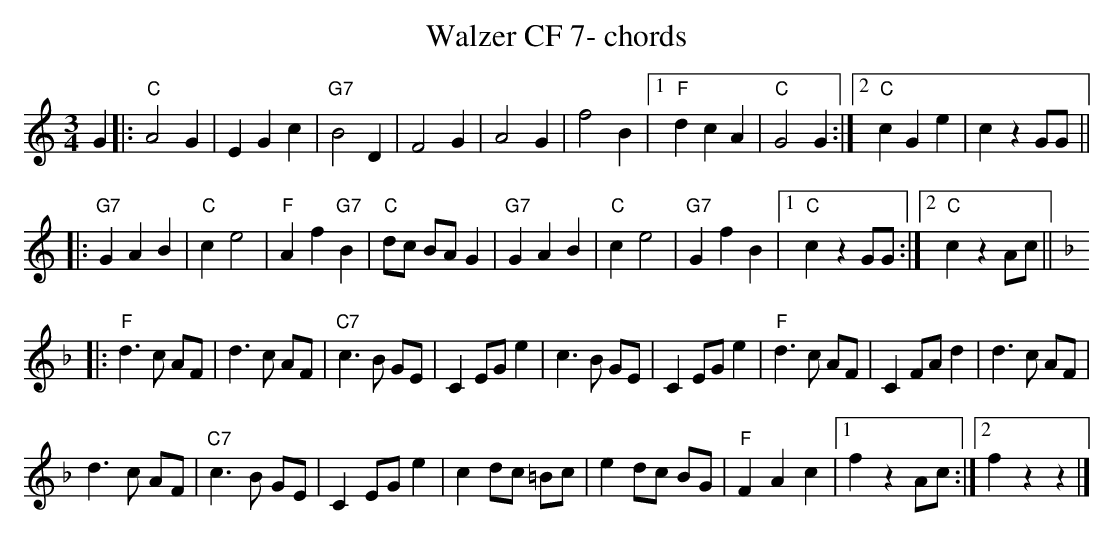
X:1
T:Walzer CF 7- chords
M:3/4
L:1/4
K:Cmaj%%MIDI gchordon
G |: "C"A2G | EGc | "G7"B2D | F2G | A2G | f2B |1 "F"dcA | "C"G2G :|2 "C"cGe | czG/2G/2 ||
|: "G7"GAB | "C"ce2 | "F"Af"G7"B | "C"d/2c/2 B/2A/2G | "G7"GAB | "C"ce2 | "G7"GfB |1 "C"czG/2G/2 :|2 "C"czA/2c/2 || [K:Fmaj]
|: "F"d>c A/2F/2 | d>c A/2F/2 | "C7"c>B G/2E/2 | CE/2G/2e | c>B G/2E/2 | CE/2G/2e | "F"d>c A/2F/2 | CF/2A/2d | d>c A/2F/2 |
d>c A/2F/2 | "C7"c>B G/2E/2 | CE/2G/2e | cd/2c/2 =B/2c/2 | ed/2c/2 B/2G/2 | "F"FAc |1 fzA/2c/2 :|2 fzz |]
